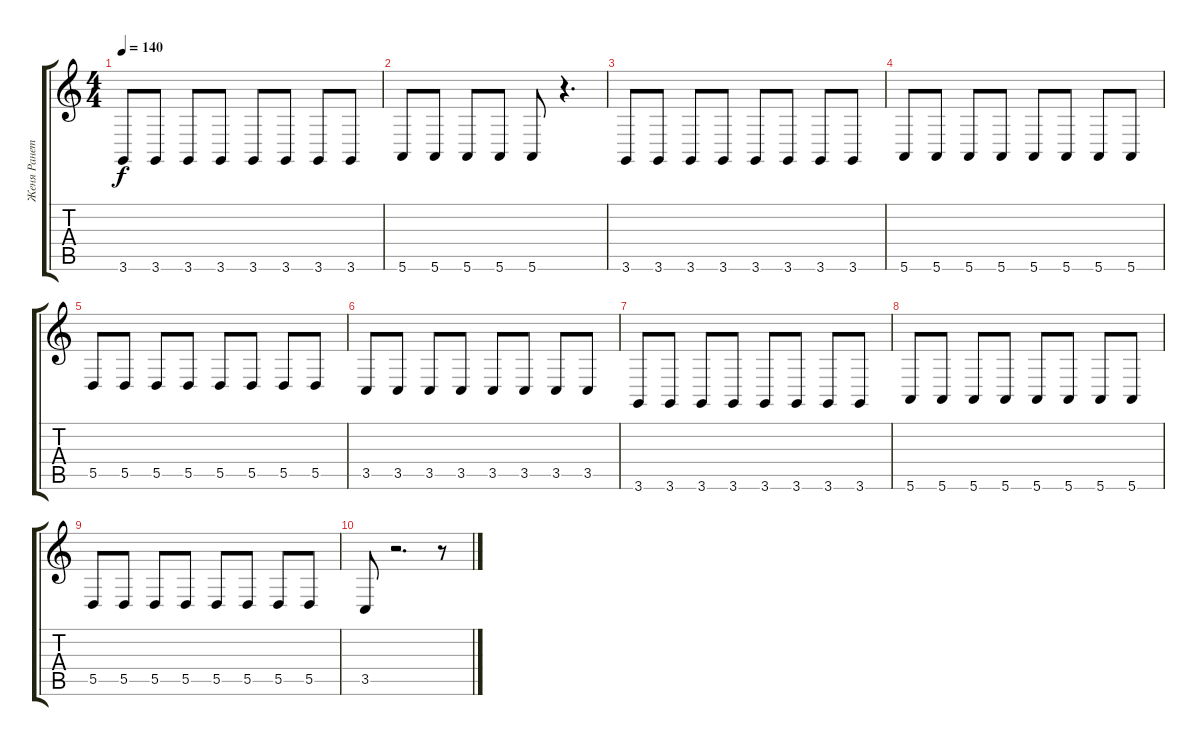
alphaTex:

\track ("Женя Ранетка" "Женя Ранет") {instrument lead8bassandlead}
\staff {score tabs}
\tuning (E4 B3 G3 D3 A2 E2) {hide}
\ts (4 4)
\tempo 140
\clef g2
\ks c
3.6.8{dy f} 3.6.8 3.6.8 3.6.8 3.6.8 3.6.8 3.6.8 3.6.8 |
5.6.8 5.6.8 5.6.8 5.6.8 5.6.8 r.4{d} |
3.6.8 3.6.8 3.6.8 3.6.8 3.6.8 3.6.8 3.6.8 3.6.8 |
5.6.8 5.6.8 5.6.8 5.6.8 5.6.8 5.6.8 5.6.8 5.6.8 |
5.5.8 5.5.8 5.5.8 5.5.8 5.5.8 5.5.8 5.5.8 5.5.8 |
3.5.8 3.5.8 3.5.8 3.5.8 3.5.8 3.5.8 3.5.8 3.5.8 |
3.6.8 3.6.8 3.6.8 3.6.8 3.6.8 3.6.8 3.6.8 3.6.8 |
5.6.8 5.6.8 5.6.8 5.6.8 5.6.8 5.6.8 5.6.8 5.6.8 |
5.5.8 5.5.8 5.5.8 5.5.8 5.5.8 5.5.8 5.5.8 5.5.8 |
3.5.8 r.2{d} r.8
